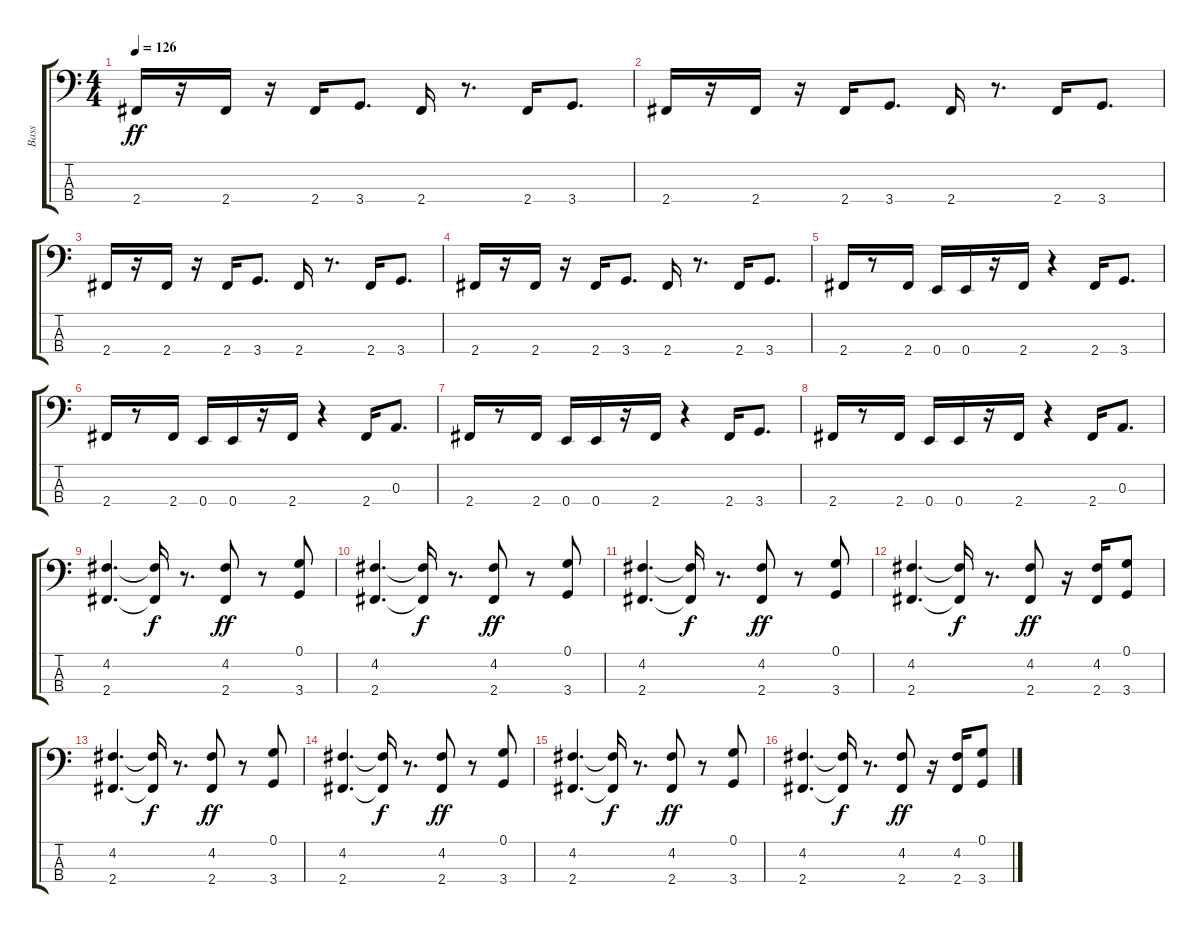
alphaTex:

\track ("Bass" "Bass") {instrument synthbass2}
\staff {score tabs}
\tuning (G2 D2 A1 E1) {hide}
\ts (4 4)
\tempo 126
\clef f4
\ks c
2.4.16{dy ff} r.16 2.4.16 r.16 2.4.16 3.4.8{d} 2.4.16 r.8{d} 2.4.16 3.4.8{d} |
2.4.16 r.16 2.4.16 r.16 2.4.16 3.4.8{d} 2.4.16 r.8{d} 2.4.16 3.4.8{d} |
2.4.16 r.16 2.4.16 r.16 2.4.16 3.4.8{d} 2.4.16 r.8{d} 2.4.16 3.4.8{d} |
2.4.16 r.16 2.4.16 r.16 2.4.16 3.4.8{d} 2.4.16 r.8{d} 2.4.16 3.4.8{d} |
2.4.16 r.8 2.4.16 0.4.16 0.4.16 r.16 2.4.16 r.4 2.4.16 3.4.8{d} |
2.4.16 r.8 2.4.16 0.4.16 0.4.16 r.16 2.4.16 r.4 2.4.16 0.3.8{d} |
2.4.16 r.8 2.4.16 0.4.16 0.4.16 r.16 2.4.16 r.4 2.4.16 3.4.8{d} |
2.4.16 r.8 2.4.16 0.4.16 0.4.16 r.16 2.4.16 r.4 2.4.16 0.3.8{d} |
(4.2 2.4).4{d} (4.2{t} 2.4{t}).16{dy f} r.8{d} (4.2 2.4).8{dy ff} r.8 (0.1 3.4).8 |
(4.2 2.4).4{d} (4.2{t} 2.4{t}).16{dy f} r.8{d} (4.2 2.4).8{dy ff} r.8 (0.1 3.4).8 |
(4.2 2.4).4{d} (4.2{t} 2.4{t}).16{dy f} r.8{d} (4.2 2.4).8{dy ff} r.8 (0.1 3.4).8 |
(4.2 2.4).4{d} (4.2{t} 2.4{t}).16{dy f} r.8{d} (4.2 2.4).8{dy ff} r.16 (4.2 2.4).16 (0.1 3.4).8 |
(4.2 2.4).4{d} (4.2{t} 2.4{t}).16{dy f} r.8{d} (4.2 2.4).8{dy ff} r.8 (0.1 3.4).8 |
(4.2 2.4).4{d} (4.2{t} 2.4{t}).16{dy f} r.8{d} (4.2 2.4).8{dy ff} r.8 (0.1 3.4).8 |
(4.2 2.4).4{d} (4.2{t} 2.4{t}).16{dy f} r.8{d} (4.2 2.4).8{dy ff} r.8 (0.1 3.4).8 |
(4.2 2.4).4{d} (4.2{t} 2.4{t}).16{dy f} r.8{d} (4.2 2.4).8{dy ff} r.16 (4.2 2.4).16 (0.1 3.4).8
